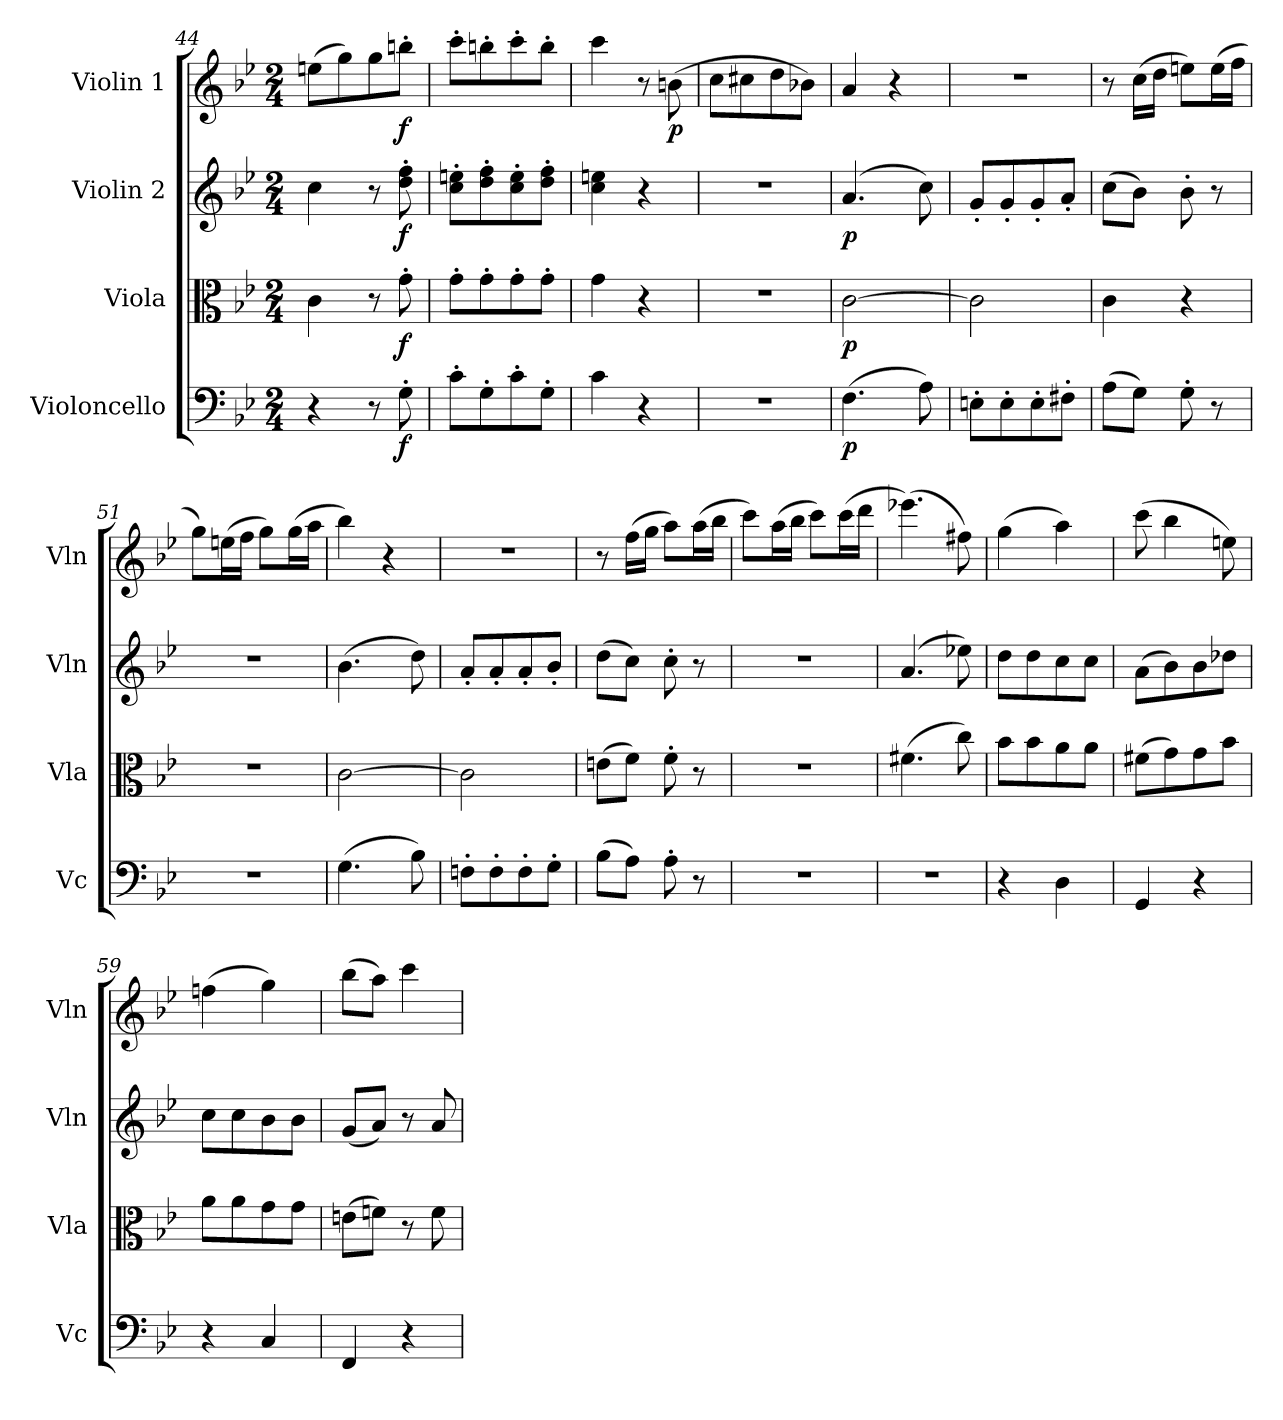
**kern	**dynam	**kern	**dynam	**kern	**dynam	**kern	**dynam
*part4	*part4	*part3	*part3	*part2	*part2	*part1	*part1
*staff4	*staff4	*staff3	*staff3	*staff2	*staff2	*staff1	*staff1
*I"Violoncello	*	*I"Viola	*	*I"Violin 2	*	*I"Violin 1	*
*I'Vc	*	*I'Vla	*	*I'Vln	*	*I'Vln	*
*clefF4	*	*clefC3	*	*clefG2	*	*clefG2	*
*k[b-e-]	*	*k[b-e-]	*	*k[b-e-]	*	*k[b-e-]	*
*M2/4	*	*M2/4	*	*M2/4	*	*M2/4	*
=44	=44	=44	=44	=44	=44	=44	=44
4r	.	4c\	.	4cc\	.	(8een\L	.
.	.	.	.	.	.	8gg\)	.
8r	.	8r	.	8r	.	8gg\	.
!	!LO:DY:b	!	!LO:DY:b	!	!LO:DY:b	!	!LO:DY:b
8G'\	f	8g'\	f	8dd\' 8ff\'	f	8bbn'\J	f
=45	=45	=45	=45	=45	=45	=45	=45
8c'\L	.	8g'\L	.	8cc\' 8een\'L	.	8ccc'\L	.
8G'\	.	8g'\	.	8dd\' 8ff\'	.	8bbn'\	.
8c'\	.	8g'\	.	8cc\' 8ee\'	.	8ccc'\	.
8G'\J	.	8g'\J	.	8dd\' 8ff\'J	.	8bb'\J	.
=46	=46	=46	=46	=46	=46	=46	=46
4c\	.	4g\	.	4cc\ 4een\	.	4ccc\	.
4r	.	4r	.	4r	.	8r	.
!	!	!	!	!	!	!	!LO:DY:b
.	.	.	.	.	.	(8bn\	p
=47	=47	=47	=47	=47	=47	=47	=47
2r	.	2r	.	2r	.	8cc\L	.
.	.	.	.	.	.	8cc#X\	.
.	.	.	.	.	.	8dd\	.
.	.	.	.	.	.	8b-X\J)	.
=48	=48	=48	=48	=48	=48	=48	=48
!	!LO:DY:b	!	!LO:DY:b	!	!LO:DY:b	!	!
(4.F\	p	[2c\	p	(4.a/	p	4a/	.
.	.	.	.	.	.	4r	.
8A\)	.	.	.	8cc\)	.	.	.
=49	=49	=49	=49	=49	=49	=49	=49
8En'\L	.	2c\]	.	8g'/L	.	2r	.
8E'\	.	.	.	8g'/	.	.	.
8E'\	.	.	.	8g'/	.	.	.
8F#X'\J	.	.	.	8a'/J	.	.	.
=50	=50	=50	=50	=50	=50	=50	=50
(8A\L	.	4c\	.	(8cc\L	.	8r	.
8G\J)	.	.	.	8b-\J)	.	(16cc\LL	.
.	.	.	.	.	.	16dd\JJ	.
8G'\	.	4r	.	8b-'\	.	8een\L)	.
8r	.	.	.	8r	.	(16ee\L	.
.	.	.	.	.	.	16ff\JJ	.
=51	=51	=51	=51	=51	=51	=51	=51
2r	.	2r	.	2r	.	8gg\L)	.
.	.	.	.	.	.	(16een\L	.
.	.	.	.	.	.	16ff\JJ	.
.	.	.	.	.	.	8gg\L)	.
.	.	.	.	.	.	(16gg\L	.
.	.	.	.	.	.	16aa\JJ	.
!!LO:LB:g=z
=52	=52	=52	=52	=52	=52	=52	=52
(4.G\	.	[2c\	.	(4.b-\	.	4bb-\)	.
.	.	.	.	.	.	4r	.
8B-\)	.	.	.	8dd\)	.	.	.
=53	=53	=53	=53	=53	=53	=53	=53
8Fn'\L	.	2c\]	.	8a'/L	.	2r	.
8F'\	.	.	.	8a'/	.	.	.
8F'\	.	.	.	8a'/	.	.	.
8G'\J	.	.	.	8b-'/J	.	.	.
=54	=54	=54	=54	=54	=54	=54	=54
(8B-\L	.	(8en\L	.	(8dd\L	.	8r	.
8A\J)	.	8f\J)	.	8cc\J)	.	(16ff\LL	.
.	.	.	.	.	.	16gg\JJ	.
8A'\	.	8f'\	.	8cc'\	.	8aa\L)	.
8r	.	8r	.	8r	.	(16aa\L	.
.	.	.	.	.	.	16bb-\JJ	.
!!LO:LB:g=z
=55	=55	=55	=55	=55	=55	=55	=55
2r	.	2r	.	2r	.	8ccc\L)	.
.	.	.	.	.	.	(16aa\L	.
.	.	.	.	.	.	16bb-\JJ	.
.	.	.	.	.	.	8ccc\L)	.
.	.	.	.	.	.	(16ccc\L	.
.	.	.	.	.	.	16ddd\JJ	.
=56	=56	=56	=56	=56	=56	=56	=56
2r	.	(4.f#X\	.	(4.a/	.	(4.eee-X\)	.
.	.	8cc\)	.	8ee-X\)	.	8ff#X\)	.
=57	=57	=57	=57	=57	=57	=57	=57
4r	.	8b-\L	.	8dd\L	.	(4gg\	.
.	.	8b-\	.	8dd\	.	.	.
4D\	.	8a\	.	8cc\	.	4aa\)	.
.	.	8a\J	.	8cc\J	.	.	.
=58	=58	=58	=58	=58	=58	=58	=58
4GG/	.	(8f#X\L	.	(8a\L	.	(8ccc\	.
.	.	8g\)	.	8b-\)	.	4bb-\	.
4r	.	8g\	.	8b-\	.	.	.
.	.	8b-\J	.	8dd-X\J	.	8een\)	.
=59	=59	=59	=59	=59	=59	=59	=59
4r	.	8a\L	.	8cc\L	.	(4ffn\	.
.	.	8a\	.	8cc\	.	.	.
4C/	.	8g\	.	8b-\	.	4gg\)	.
.	.	8g\J	.	8b-\J	.	.	.
=60	=60	=60	=60	=60	=60	=60	=60
4FF/	.	(8en\L	.	(8g/L	.	(8bb-\L	.
.	.	8fn\J)	.	8a/J)	.	8aa\J)	.
4r	.	8r	.	8r	.	4ccc\	.
.	.	8f\	.	8a/	.	.	.
=	=	=	=	=	=	=	=
*-	*-	*-	*-	*-	*-	*-	*-
